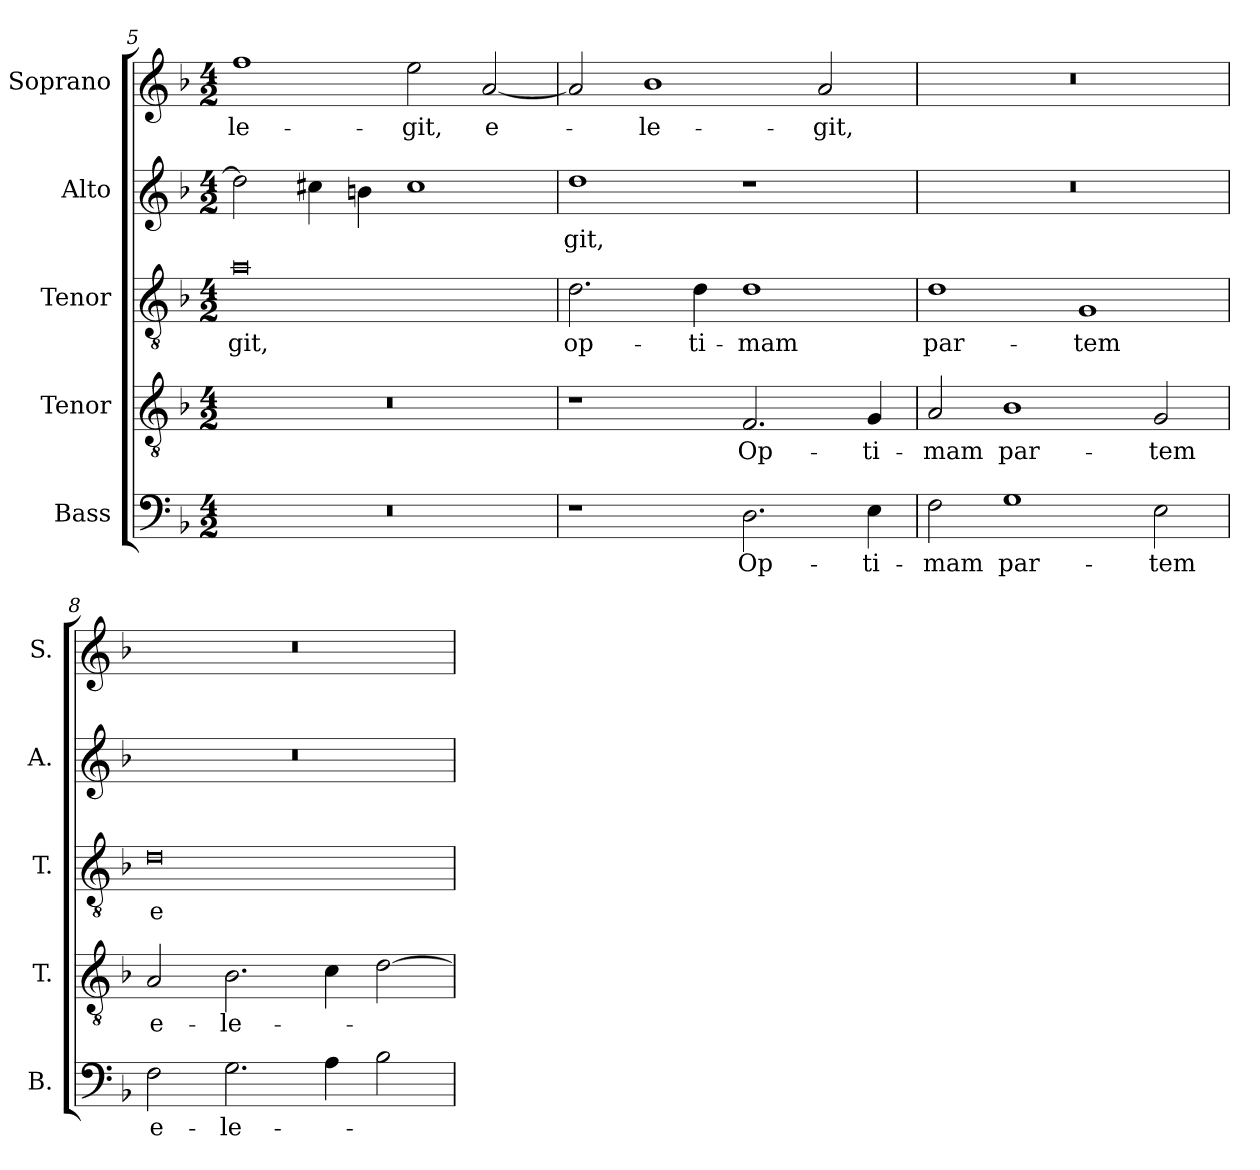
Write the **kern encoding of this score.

**kern	**text	**kern	**text	**kern	**text	**kern	**text	**kern	**text
*part5	*part5	*part4	*part4	*part3	*part3	*part2	*part2	*part1	*part1
*staff5	*staff5	*staff4	*staff4	*staff3	*staff3	*staff2	*staff2	*staff1	*staff1
*I"Bass	*	*I"Tenor	*	*I"Tenor	*	*I"Alto	*	*I"Soprano	*
*I'B.	*	*I'T.	*	*I'T.	*	*I'A.	*	*I'S.	*
*clefF4	*	*clefGv2	*	*clefGv2	*	*clefG2	*	*clefG2	*
*	*	*ITrd7c12	*	*ITrd7c12	*	*	*	*	*
*k[b-]	*	*k[b-]	*	*k[b-]	*	*k[b-]	*	*k[b-]	*
*F:	*	*F:	*	*F:	*	*F:	*	*F:	*
*M4/2	*	*M4/2	*	*M4/2	*	*M4/2	*	*M4/2	*
=5	=5	=5	=5	=5	=5	=5	=5	=5	=5
!LO:N:vis=1	!	!LO:N:vis=1	!	!	!	!	!	!	!
!	!	!	!	!	!LO:LY:b:color=#000000	!	!	!	!
!	!	!	!	!	!	!	!	!	!LO:LY:b:color=#000000
0r	.	0r	.	0Ai	-git,	2ddi\]	.	1ffi	-le-
.	.	.	.	.	.	4cc#Xi\	.	.	.
.	.	.	.	.	.	4bni\	.	.	.
!	!	!	!	!	!	!	!	!	!LO:LY:b:color=#000000
.	.	.	.	.	.	1cc#i	.	2eei\	-git,
!	!	!	!	!	!	!	!	!	!LO:LY:b:color=#000000
.	.	.	.	.	.	.	.	[2ai/	e-
!!LO:LB:g=z
=6	=6	=6	=6	=6	=6	=6	=6	=6	=6
!	!	!	!	!	!LO:LY:b:color=#000000	!	!	!	!
!	!	!	!	!	!	!	!LO:LY:b:color=#000000	!	!
1r	.	1r	.	2.Di\	op-	1ddi	-git,	2ai/]	.
!	!	!	!	!	!	!	!	!	!LO:LY:b:color=#000000
.	.	.	.	.	.	.	.	1b-i	-le-
!	!	!	!	!	!LO:LY:b:color=#000000	!	!	!	!
.	.	.	.	4Di\	-ti-	.	.	.	.
!	!LO:LY:b:color=#000000	!	!	!	!	!	!	!	!
!	!	!	!LO:LY:b:color=#000000	!	!	!	!	!	!
!	!	!	!	!	!LO:LY:b:color=#000000	!	!	!	!
2.Di\	Op-	2.FFi/	Op-	1Di	-mam	1r	.	.	.
!	!	!	!	!	!	!	!	!	!LO:LY:b:color=#000000
.	.	.	.	.	.	.	.	2ai/	-git,
!	!LO:LY:b:color=#000000	!	!	!	!	!	!	!	!
!	!	!	!LO:LY:b:color=#000000	!	!	!	!	!	!
4Ei\	-ti-	4GGi/	-ti-	.	.	.	.	.	.
=7	=7	=7	=7	=7	=7	=7	=7	=7	=7
!	!LO:LY:b:color=#000000	!	!	!	!	!	!	!	!
!	!	!	!LO:LY:b:color=#000000	!	!	!	!	!	!
!	!	!	!	!	!LO:LY:b:color=#000000	!LO:N:vis=1	!	!LO:N:vis=1	!
2Fi\	-mam	2AAi/	-mam	1Di	par-	0r	.	0r	.
!	!LO:LY:b:color=#000000	!	!	!	!	!	!	!	!
!	!	!	!LO:LY:b:color=#000000	!	!	!	!	!	!
1Gi	par-	1BB-i	par-	.	.	.	.	.	.
!	!	!	!	!	!LO:LY:b:color=#000000	!	!	!	!
.	.	.	.	1GGi	-tem	.	.	.	.
!	!LO:LY:b:color=#000000	!	!	!	!	!	!	!	!
!	!	!	!LO:LY:b:color=#000000	!	!	!	!	!	!
2Ei\	-tem	2GGi/	-tem	.	.	.	.	.	.
=8	=8	=8	=8	=8	=8	=8	=8	=8	=8
!	!LO:LY:b:color=#000000	!	!	!	!	!	!	!	!
!	!	!	!LO:LY:b:color=#000000	!	!	!	!	!	!
!	!	!	!	!	!LO:LY:b:color=#000000	!LO:N:vis=1	!	!LO:N:vis=1	!
2Fi\	e-	2AAi/	e-	0Di	e-	0r	.	0r	.
!	!LO:LY:b:color=#000000	!	!	!	!	!	!	!	!
!	!	!	!LO:LY:b:color=#000000	!	!	!	!	!	!
2.Gi\	-le-	2.BB-i\	-le-	.	.	.	.	.	.
4Ai\	.	4Ci\	.	.	.	.	.	.	.
2B-i\	.	[2Di\	.	.	.	.	.	.	.
=	=	=	=	=	=	=	=	=	=
*-	*-	*-	*-	*-	*-	*-	*-	*-	*-
